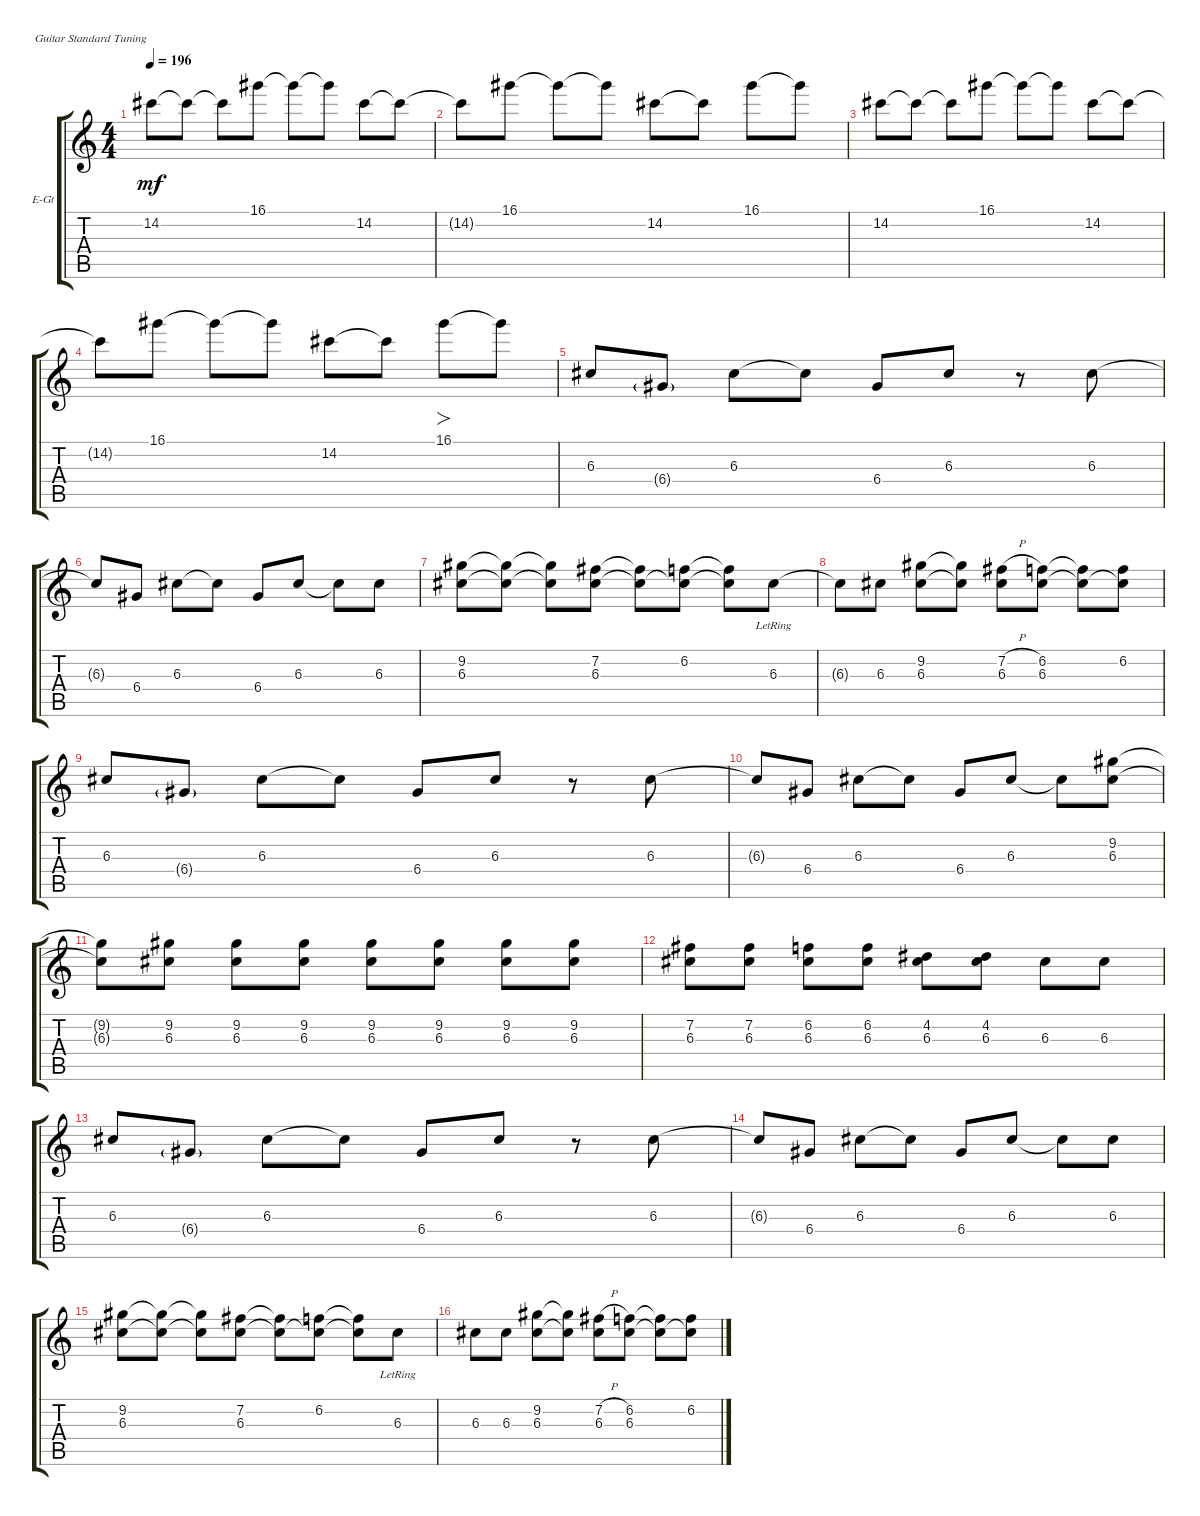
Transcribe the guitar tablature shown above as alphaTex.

\defaultSystemsLayout 4
\bracketExtendMode groupsimilarinstruments
\firstSystemTrackNameOrientation horizontal
\otherSystemsTrackNameOrientation horizontal
\track ("Lead" "E-Gt") {instrument distortionguitar}
\staff {score tabs}
\tuning (E4 B3 G3 D3 A2 E2)
\ts (4 4)
\tempo 196
\clef g2
\ks c
14.2.8{dy mf} 14.2{t}.8 14.2{t}.8 16.1.8 16.1{t}.8 16.1{t}.8 14.2.8 14.2{t}.8 |
14.2{t}.8 16.1.8 16.1{t}.8 16.1{t}.8 14.2.8 14.2{t}.8 16.1.8 16.1{t}.8 |
14.2.8 14.2{t}.8 14.2{t}.8 16.1.8 16.1{t}.8 16.1{t}.8 14.2.8 14.2{t}.8 |
14.2{t}.8 16.1.8 16.1{t}.8 16.1{t}.8 14.2.8 14.2{t}.8 16.1.8{fo} 16.1{t}.8 |
6.3.8 6.4{g}.8 6.3.8 6.3{t}.8 6.4.8 6.3.8 r.8 6.3.8 |
6.3{t}.8 6.4.8 6.3.8 6.3{t}.8 6.4.8 6.3.8 6.3{t}.8 6.3.8 |
(9.2 6.3).8 (9.2{t} 6.3{t}).8 (9.2{t} 6.3{t}).8 (7.2 6.3).8 (7.2{t} 6.3{t}).8 (6.2 6.3{t}).8 (6.2{t} 6.3{t}).8 6.3{lr}.8 |
6.3{t}.8 6.3.8 (6.3 9.2).8 (9.2{t} 6.3{t}).8 (6.3 7.2{h}).8 (6.3 6.2).8 (6.2{t} 6.3{t}).8 (6.2 6.3{t}).8 |
6.3.8 6.4{g}.8 6.3.8 6.3{t}.8 6.4.8 6.3.8 r.8 6.3.8 |
6.3{t}.8 6.4.8 6.3.8 6.3{t}.8 6.4.8 6.3.8 6.3{t}.8 (6.3 9.2).8 |
(9.2{t} 6.3{t}).8 (6.3 9.2).8 (6.3 9.2).8 (6.3 9.2).8 (6.3 9.2).8 (6.3 9.2).8 (6.3 9.2).8 (6.3 9.2).8 |
(7.2 6.3).8 (7.2 6.3).8 (6.2 6.3).8 (6.2 6.3).8 (4.2 6.3).8 (4.2 6.3).8 6.3.8 6.3.8 |
6.3.8 6.4{g}.8 6.3.8 6.3{t}.8 6.4.8 6.3.8 r.8 6.3.8 |
6.3{t}.8 6.4.8 6.3.8 6.3{t}.8 6.4.8 6.3.8 6.3{t}.8 6.3.8 |
(9.2 6.3).8 (9.2{t} 6.3{t}).8 (9.2{t} 6.3{t}).8 (7.2 6.3).8 (7.2{t} 6.3{t}).8 (6.2 6.3{t}).8 (6.2{t} 6.3{t}).8 6.3{lr}.8 |
6.3.8 6.3.8 (6.3 9.2).8 (9.2{t} 6.3{t}).8 (6.3 7.2{h}).8 (6.3 6.2).8 (6.2{t} 6.3{t}).8 (6.2 6.3{t}).8
